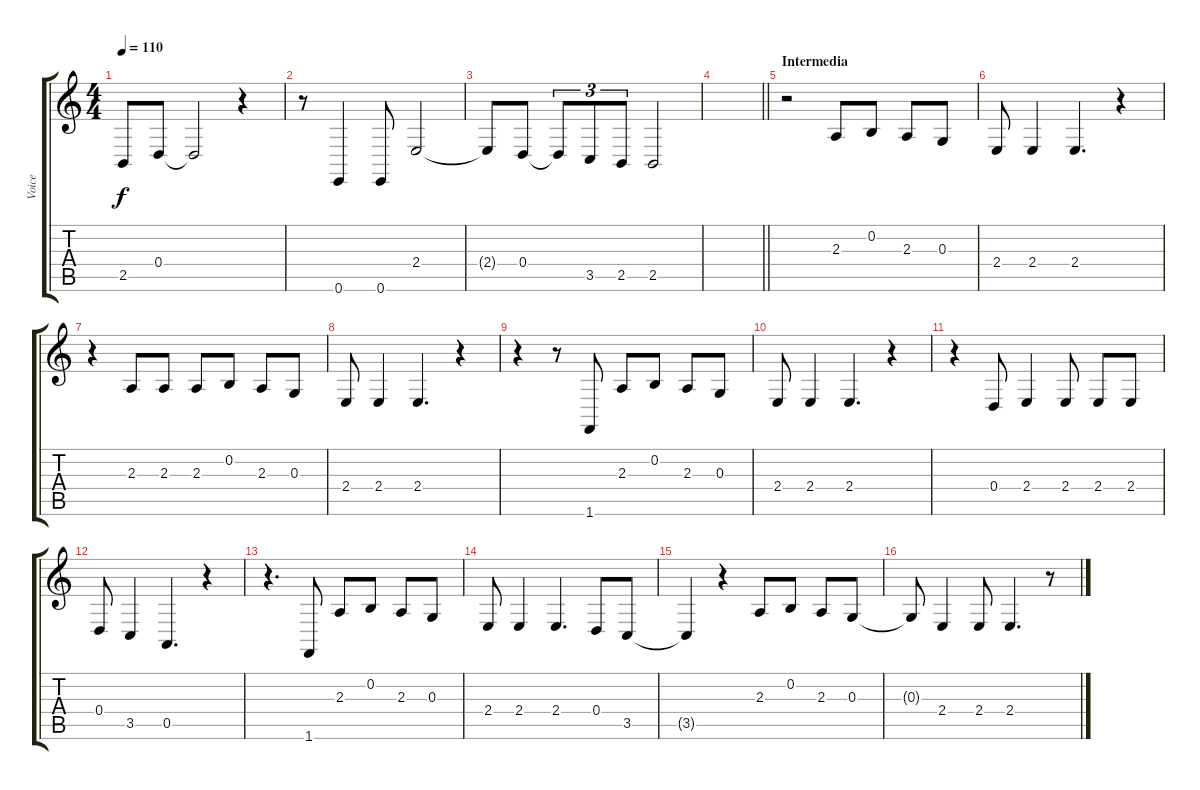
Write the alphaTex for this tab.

\track ("Voice" "Voice") {instrument oboe}
\staff {score tabs}
\tuning (E4 B3 G3 D3 A2 E2) {hide}
\ts (4 4)
\tempo 110
\clef g2
\ks c
2.5.8{dy f} 0.4.8 0.4{t}.2 r.4 |
r.8 0.6.4 0.6.8 2.4.2 |
2.4{t}.8 0.4.8 0.4{t}.8{tu (3 2)} 3.5.8{tu (3 2)} 2.5.8{tu (3 2)} 2.5.2 |
\barLineRight lightlight
|
\section ("" "Intermedia")
r.2 2.3.8 0.2.8 2.3.8 0.3.8 |
2.4.8 2.4.4 2.4.4{d} r.4 |
r.4 2.3.8 2.3.8 2.3.8 0.2.8 2.3.8 0.3.8 |
2.4.8 2.4.4 2.4.4{d} r.4 |
r.4 r.8 1.6.8 2.3.8 0.2.8 2.3.8 0.3.8 |
2.4.8 2.4.4 2.4.4{d} r.4 |
r.4 0.4.8 2.4.4 2.4.8 2.4.8 2.4.8 |
0.4.8 3.5.4 0.5.4{d} r.4 |
r.4{d} 1.6.8 2.3.8 0.2.8 2.3.8 0.3.8 |
2.4.8 2.4.4 2.4.4{d} 0.4.8 3.5.8 |
3.5{t}.4 r.4 2.3.8 0.2.8 2.3.8 0.3.8 |
0.3{t}.8 2.4.4 2.4.8 2.4.4{d} r.8
